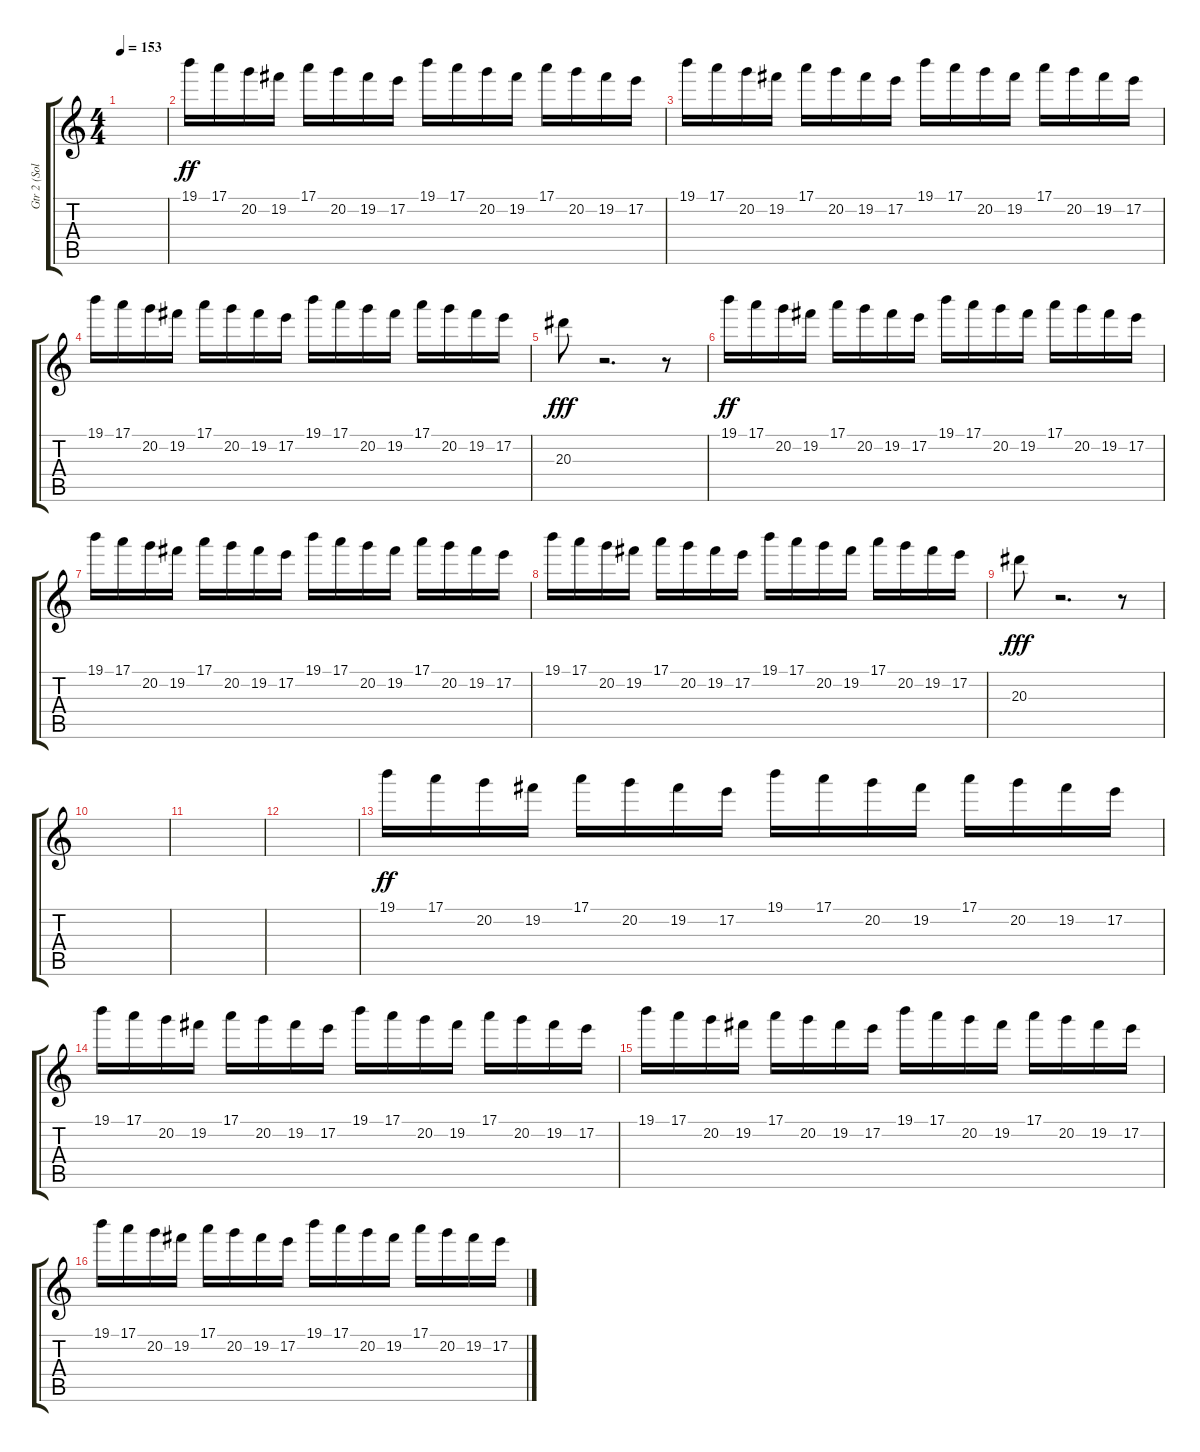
\track ("Gtr 2 (Solo high)" "Gtr 2 (Sol") {instrument overdrivenguitar}
\staff {score tabs}
\tuning (E4 B3 G3 D3 A2 E2) {hide}
\ts (4 4)
\tempo 153
\clef g2
\ks c
|
19.1.16{dy ff} 17.1.16 20.2.16 19.2.16 17.1.16 20.2.16 19.2.16 17.2.16 19.1.16 17.1.16 20.2.16 19.2.16 17.1.16 20.2.16 19.2.16 17.2.16 |
19.1.16 17.1.16 20.2.16 19.2.16 17.1.16 20.2.16 19.2.16 17.2.16 19.1.16 17.1.16 20.2.16 19.2.16 17.1.16 20.2.16 19.2.16 17.2.16 |
19.1.16 17.1.16 20.2.16 19.2.16 17.1.16 20.2.16 19.2.16 17.2.16 19.1.16 17.1.16 20.2.16 19.2.16 17.1.16 20.2.16 19.2.16 17.2.16 |
20.3.8{dy fff} r.2{d} r.8 |
19.1.16{dy ff} 17.1.16 20.2.16 19.2.16 17.1.16 20.2.16 19.2.16 17.2.16 19.1.16 17.1.16 20.2.16 19.2.16 17.1.16 20.2.16 19.2.16 17.2.16 |
19.1.16 17.1.16 20.2.16 19.2.16 17.1.16 20.2.16 19.2.16 17.2.16 19.1.16 17.1.16 20.2.16 19.2.16 17.1.16 20.2.16 19.2.16 17.2.16 |
19.1.16 17.1.16 20.2.16 19.2.16 17.1.16 20.2.16 19.2.16 17.2.16 19.1.16 17.1.16 20.2.16 19.2.16 17.1.16 20.2.16 19.2.16 17.2.16 |
20.3.8{dy fff} r.2{d} r.8 |
|
|
|
19.1.16{dy ff} 17.1.16 20.2.16 19.2.16 17.1.16 20.2.16 19.2.16 17.2.16 19.1.16 17.1.16 20.2.16 19.2.16 17.1.16 20.2.16 19.2.16 17.2.16 |
19.1.16 17.1.16 20.2.16 19.2.16 17.1.16 20.2.16 19.2.16 17.2.16 19.1.16 17.1.16 20.2.16 19.2.16 17.1.16 20.2.16 19.2.16 17.2.16 |
19.1.16 17.1.16 20.2.16 19.2.16 17.1.16 20.2.16 19.2.16 17.2.16 19.1.16 17.1.16 20.2.16 19.2.16 17.1.16 20.2.16 19.2.16 17.2.16 |
19.1.16 17.1.16 20.2.16 19.2.16 17.1.16 20.2.16 19.2.16 17.2.16 19.1.16 17.1.16 20.2.16 19.2.16 17.1.16 20.2.16 19.2.16 17.2.16
